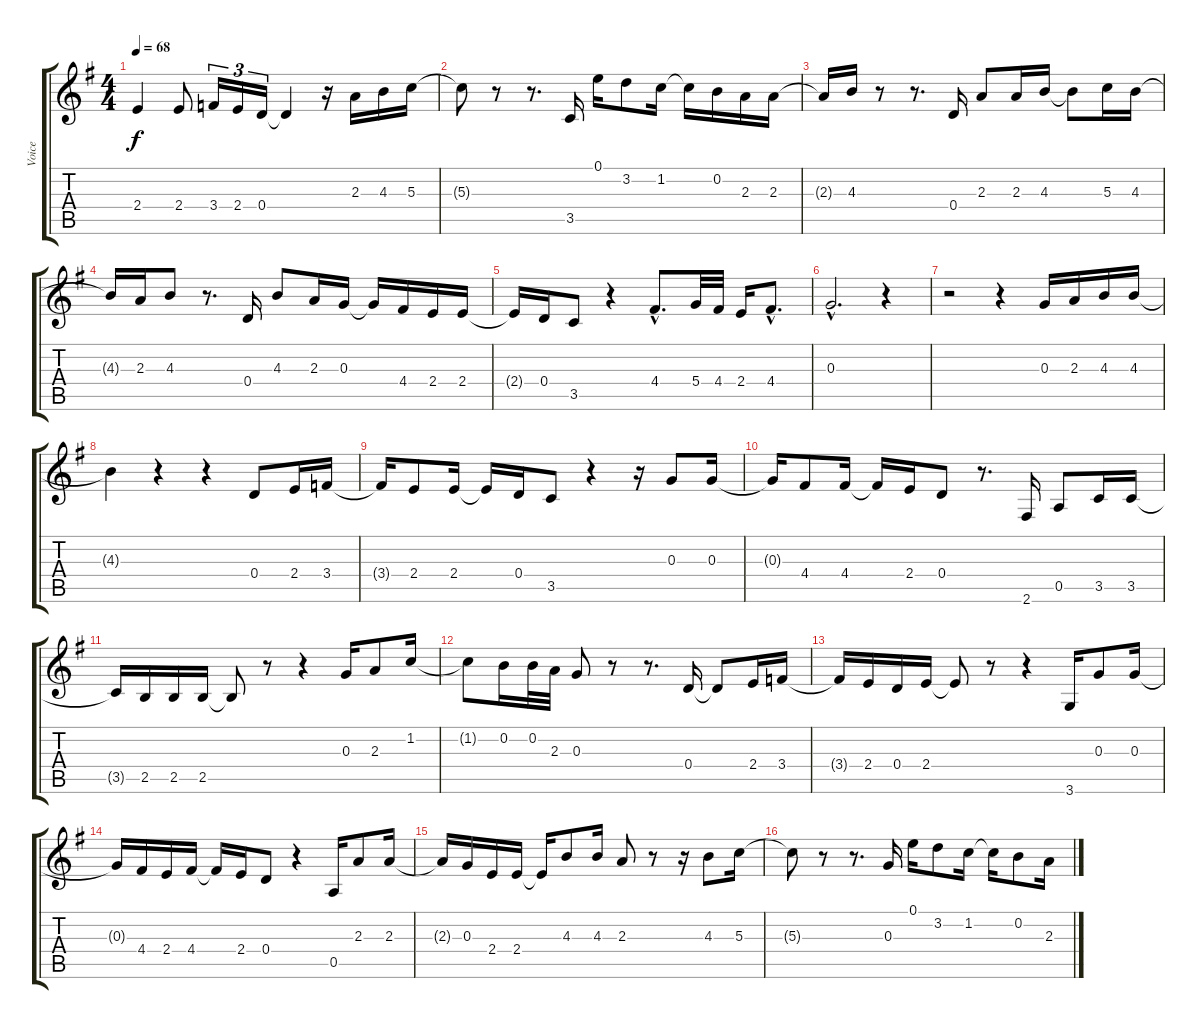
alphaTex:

\track ("Voice" "Voice") {instrument acousticguitarnylon}
\staff {score tabs}
\tuning (E4 B3 G3 D3 A2 E2) {hide}
\ts (4 4)
\tempo 68
\clef g2
\ks g
2.4{t}.4{dy f} 2.4.8 3.4.16{tu (3 2)} 2.4.16{tu (3 2)} 0.4.16{tu (3 2)} 0.4{t}.4 r.16 2.3.16 4.3.16 5.3.16 |
5.3{t}.8 r.8 r.8{d} 3.5.16 0.1.16 3.2.8 1.2.16 1.2{t}.16 0.2.16 2.3.16 2.3.16 |
2.3{t}.16 4.3.16 r.8 r.8{d} 0.4.16 2.3.8 2.3.16 4.3.16 4.3{t}.8 5.3.16 4.3.16 |
4.3{t}.16 2.3.16 4.3.8 r.8{d} 0.4.16 4.3.8 2.3.16 0.3.16 0.3{t}.16 4.4.16 2.4.16 2.4.16 |
2.4{t}.16 0.4.16 3.5.8 r.4 4.4{hac}.8{d} 5.4.32 4.4.32 2.4.16 4.4{hac}.8{d} |
0.3{hac}.2{d} r.4 |
r.2 r.4 0.3.16 2.3.16 4.3.16 4.3.16 |
4.3{t}.4 r.4 r.4 0.4.8 2.4.16 3.4.16 |
3.4{t}.16 2.4.8 2.4.16 2.4{t}.16 0.4.16 3.5.8 r.4 r.16 0.3.8 0.3.16 |
0.3{t}.16 4.4.8 4.4.16 4.4{t}.16 2.4.16 0.4.8 r.8{d} 2.6.16 0.5.8 3.5.16 3.5.16 |
3.5{t}.16 2.5.16 2.5.16 2.5.16 2.5{t}.8 r.8 r.4 0.3.16 2.3.8 1.2.16 |
1.2{t}.8 0.2.16 0.2.32 2.3.32 0.3.8 r.8 r.8{d} 0.4.16 0.4{t}.8 2.4.16 3.4.16 |
3.4{t}.16 2.4.16 0.4.16 2.4.16 2.4{t}.8 r.8 r.4 3.6.16 0.3.8 0.3.16 |
0.3{t}.16 4.4.16 2.4.16 4.4.16 4.4{t}.16 2.4.16 0.4.8 r.4 0.5.16 2.3.8 2.3.16 |
2.3{t}.16 0.3.16 2.4.16 2.4.16 2.4{t}.16 4.3.8 4.3.16 2.3.8 r.8 r.16 4.3.8 5.3.16 |
5.3{t}.8 r.8 r.8{d} 0.3.16 0.1.16 3.2.8 1.2.16 1.2{t}.16 0.2.8 2.3.16
